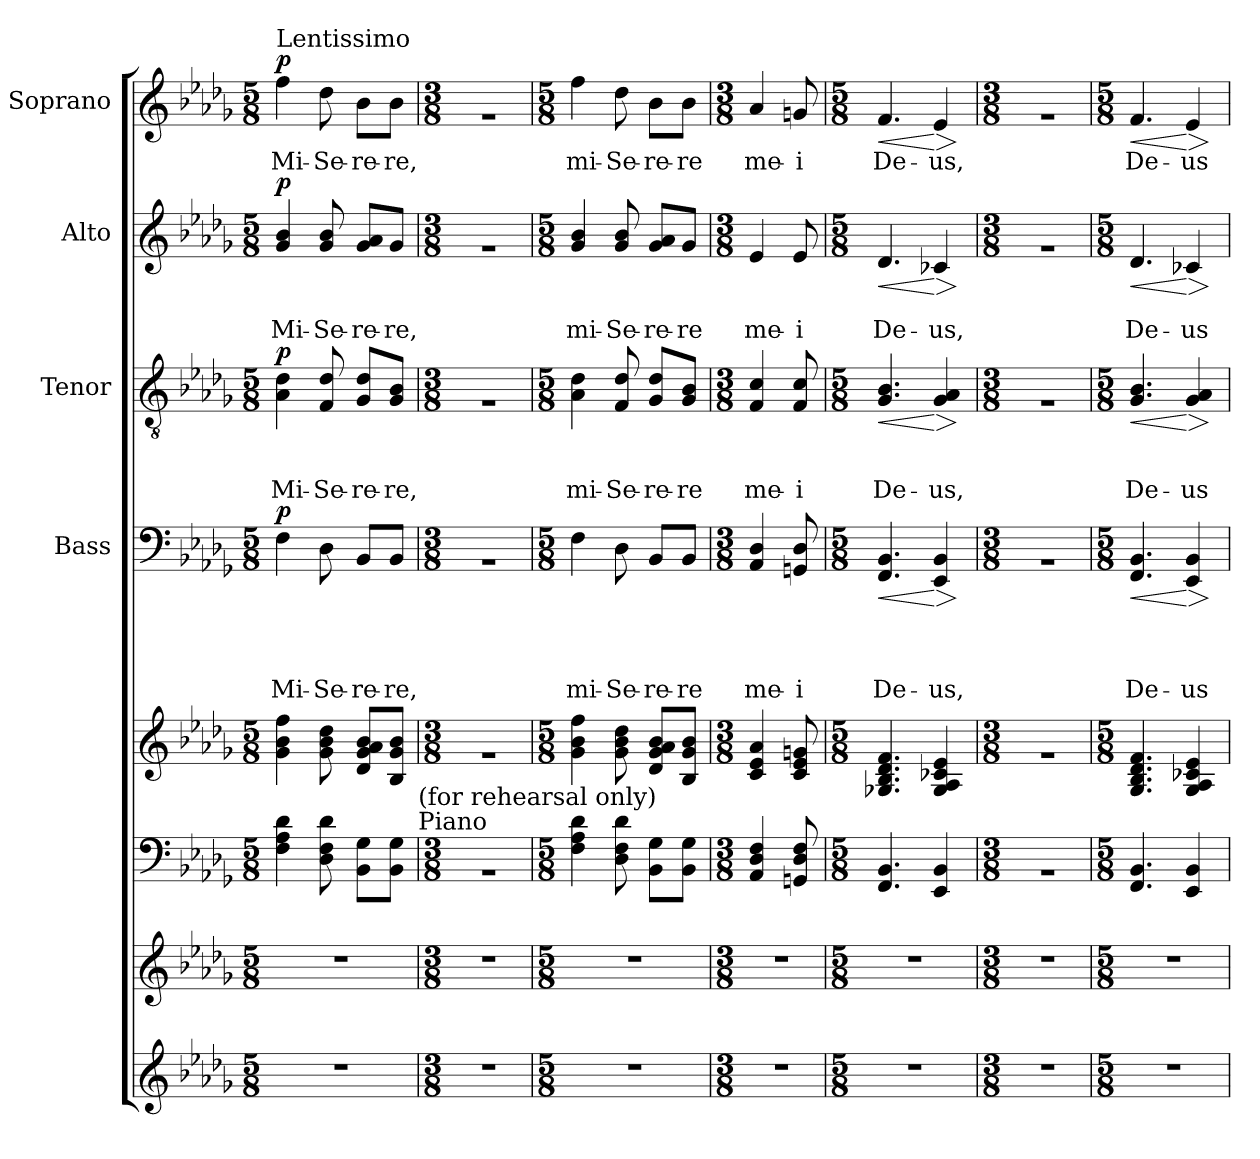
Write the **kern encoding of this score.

**kern	**kern	**kern	**kern	**kern	**text	**text	**text	**text	**dynam	**kern	**text	**text	**text	**dynam	**kern	**text	**text	**dynam	**kern	**text	**dynam
*part8	*part7	*part6	*part5	*part4	*part4	*part4	*part4	*part4	*part4	*part3	*part3	*part3	*part3	*part3	*part2	*part2	*part2	*part2	*part1	*part1	*part1
*staff8	*staff7	*staff6	*staff5	*staff4	*staff4	*staff4	*staff4	*staff4	*staff4	*staff3	*staff3	*staff3	*staff3	*staff3	*staff2	*staff2	*staff2	*staff2	*staff1	*staff1	*staff1
*	*	*	*	*I"Bass	*	*	*	*	*	*I"Tenor	*	*	*	*	*I"Alto	*	*	*	*I"Soprano	*	*
*clefG2	*clefG2	*clefF4	*clefG2	*clefF4	*	*	*	*	*	*clefGv2	*	*	*	*	*clefG2	*	*	*	*clefG2	*	*
*k[b-e-a-d-g-]	*k[b-e-a-d-g-]	*k[b-e-a-d-g-]	*k[b-e-a-d-g-]	*k[b-e-a-d-g-]	*	*	*	*	*	*k[b-e-a-d-g-]	*	*	*	*	*k[b-e-a-d-g-]	*	*	*	*k[b-e-a-d-g-]	*	*
*D-:	*D-:	*D-:	*D-:	*D-:	*	*	*	*	*	*D-:	*	*	*	*	*D-:	*	*	*	*D-:	*	*
*M5/8	*M5/8	*M5/8	*M5/8	*M5/8	*	*	*	*	*	*M5/8	*	*	*	*	*M5/8	*	*	*	*M5/8	*	*
=1	=1	=1	=1	=1	=1	=1	=1	=1	=1	=1	=1	=1	=1	=1	=1	=1	=1	=1	=1	=1	=1
!	!	!	!	!	!	!	!	!	!	!	!	!	!	!	!	!	!	!	!LO:TX:a:t=Lentissimo	!	!
!	!	!	!	!	!	!	!	!LO:LY:b	!LO:DY:a	!	!	!	!LO:LY:b	!LO:DY:a	!	!	!LO:LY:b	!LO:DY:a	!	!LO:LY:b	!LO:DY:a
8%5r	8%5r	4F\ 4A-\ 4d-\	4g-\ 4b-\ 4ff\	4F\	.	.	.	Mi-	p	4A-\ 4d-\	.	.	Mi-	p	4g-/ 4b-/	.	Mi-	p	4ff\	Mi-	p
!	!	!	!	!	!	!	!	!LO:LY:b	!	!	!	!	!LO:LY:b	!	!	!	!LO:LY:b	!	!	!LO:LY:b	!
.	.	8D-\ 8F\ 8d-\	8g-\ 8b-\ 8dd-\	8D-\	.	.	.	-Se-	.	8F/ 8d-/	.	.	-Se-	.	8g-/ 8b-/	.	-Se-	.	8dd-\	-Se-	.
!	!	!	!	!	!	!	!	!LO:LY:b	!	!	!	!	!LO:LY:b	!	!	!	!LO:LY:b	!	!	!LO:LY:b	!
.	.	8BB-\ 8G-\L	8d-/ 8g-/ 8a-/ 8b-/L	8BB-/L	.	.	.	-re-	.	8G-/ 8d-/L	.	.	-re-	.	8g-/ 8a-/L	.	-re-	.	8b-\L	-re-	.
!	!	!	!	!	!	!	!	!LO:LY:b	!	!	!	!	!LO:LY:b	!	!	!	!LO:LY:b	!	!	!LO:LY:b	!
.	.	8BB-\ 8G-\J	8B-/ 8g-/ 8b-/J	8BB-/J	.	.	.	-re,	.	8G-/ 8B-/J	.	.	-re,	.	8g-/J	.	-re,	.	8b-\J	-re,	.
!	!	!	!LO:TX:b:t=(for rehearsal only)	!	!	!	!	!	!	!	!	!	!	!	!	!	!	!	!	!	!
!	!	!	!LO:TX:b:t=Piano	!	!	!	!	!	!	!	!	!	!	!	!	!	!	!	!	!	!
=2	=2	=2	=2	=2	=2	=2	=2	=2	=2	=2	=2	=2	=2	=2	=2	=2	=2	=2	=2	=2	=2
*M3/8	*M3/8	*M3/8	*M3/8	*M3/8	*	*	*	*	*	*M3/8	*	*	*	*	*M3/8	*	*	*	*M3/8	*	*
!	!	!LO:N:vis=1	!LO:N:vis=1	!LO:N:vis=1	!	!	!	!	!	!LO:N:vis=1	!	!	!	!	!LO:N:vis=1	!	!	!	!LO:N:vis=1	!	!
4.r	4.r	4.rC	4.ra	4.rC	.	.	.	.	.	4.rA	.	.	.	.	4.ra	.	.	.	4.ra	.	.
=3	=3	=3	=3	=3	=3	=3	=3	=3	=3	=3	=3	=3	=3	=3	=3	=3	=3	=3	=3	=3	=3
*M5/8	*M5/8	*M5/8	*M5/8	*M5/8	*	*	*	*	*	*M5/8	*	*	*	*	*M5/8	*	*	*	*M5/8	*	*
!	!	!	!	!	!	!	!	!LO:LY:b	!	!	!	!	!LO:LY:b	!	!	!	!LO:LY:b	!	!	!LO:LY:b	!
8%5r	8%5r	4F\ 4A-\ 4d-\	4g-\ 4b-\ 4ff\	4F\	.	.	.	mi-	.	4A-\ 4d-\	.	.	mi-	.	4g-/ 4b-/	.	mi-	.	4ff\	mi-	.
!	!	!	!	!	!	!	!	!LO:LY:b	!	!	!	!	!LO:LY:b	!	!	!	!LO:LY:b	!	!	!LO:LY:b	!
.	.	8D-\ 8F\ 8d-\	8g-\ 8b-\ 8dd-\	8D-\	.	.	.	-Se-	.	8F/ 8d-/	.	.	-Se-	.	8g-/ 8b-/	.	-Se-	.	8dd-\	-Se-	.
!	!	!	!	!	!	!	!	!LO:LY:b	!	!	!	!	!LO:LY:b	!	!	!	!LO:LY:b	!	!	!LO:LY:b	!
.	.	8BB-\ 8G-\L	8d-/ 8g-/ 8a-/ 8b-/L	8BB-/L	.	.	.	-re-	.	8G-/ 8d-/L	.	.	-re-	.	8g-/ 8a-/L	.	-re-	.	8b-\L	-re-	.
!	!	!	!	!	!	!	!	!LO:LY:b	!	!	!	!	!LO:LY:b	!	!	!	!LO:LY:b	!	!	!LO:LY:b	!
.	.	8BB-\ 8G-\J	8B-/ 8g-/ 8b-/J	8BB-/J	.	.	.	-re	.	8G-/ 8B-/J	.	.	-re	.	8g-/J	.	-re	.	8b-\J	-re	.
=4	=4	=4	=4	=4	=4	=4	=4	=4	=4	=4	=4	=4	=4	=4	=4	=4	=4	=4	=4	=4	=4
*M3/8	*M3/8	*M3/8	*M3/8	*M3/8	*	*	*	*	*	*M3/8	*	*	*	*	*M3/8	*	*	*	*M3/8	*	*
!	!	!	!	!	!	!	!	!LO:LY:b	!	!	!	!	!LO:LY:b	!	!	!	!LO:LY:b	!	!	!LO:LY:b	!
4.r	4.r	4AA-/ 4D-/ 4F/	4c/ 4e-/ 4a-/	4AA-/ 4D-/	.	.	.	me-	.	4F/ 4c/	.	.	me-	.	4e-/	.	me-	.	4a-/	me-	.
!	!	!	!	!	!	!	!	!LO:LY:b	!	!	!	!	!LO:LY:b	!	!	!	!LO:LY:b	!	!	!LO:LY:b	!
.	.	8GGn/ 8D-/ 8F/	8c/ 8e-/ 8gn/	8GGn/ 8D-/	.	.	.	-i	.	8F/ 8c/	.	.	-i	.	8e-/	.	-i	.	8gn/	-i	.
=5	=5	=5	=5	=5	=5	=5	=5	=5	=5	=5	=5	=5	=5	=5	=5	=5	=5	=5	=5	=5	=5
*M5/8	*M5/8	*M5/8	*M5/8	*M5/8	*	*	*	*	*	*M5/8	*	*	*	*	*M5/8	*	*	*	*M5/8	*	*
!	!	!	!	!	!	!	!	!LO:LY:b	!LO:HP:b	!	!	!	!LO:LY:b	!LO:HP:b	!	!	!LO:LY:b	!LO:HP:b	!	!LO:LY:b	!LO:HP:b
8%5r	8%5r	4.FF/ 4.BB-/	4.G-X/ 4.B-/ 4.d-/ 4.f/	4.FF/ 4.BB-/	.	.	.	De-	<	4.G-/ 4.B-/	.	.	De-	<	4.d-/	.	De-	<	4.f/	De-	<
!	!	!	!	!	!	!	!	!LO:LY:b	!LO:HP:n=1:b	!	!	!	!LO:LY:b	!LO:HP:n=1:b	!	!	!LO:LY:b	!LO:HP:n=1:b	!	!LO:LY:b	!LO:HP:n=1:b
.	.	4EE-/ 4BB-/	4G-/ 4A-/ 4c-X/ 4e-/	4EE-/ 4BB-/	.	.	.	-us,	[ >	4G-/ 4A-/	.	.	-us,	[ >	4c-X/	.	-us,	[ >	4e-/	-us,	[ >
.	.	.	.	.	.	.	.	.	]	.	.	.	.	]	.	.	.	]	.	.	]
=6	=6	=6	=6	=6	=6	=6	=6	=6	=6	=6	=6	=6	=6	=6	=6	=6	=6	=6	=6	=6	=6
*M3/8	*M3/8	*M3/8	*M3/8	*M3/8	*	*	*	*	*	*M3/8	*	*	*	*	*M3/8	*	*	*	*M3/8	*	*
!	!	!LO:N:vis=1	!LO:N:vis=1	!LO:N:vis=1	!	!	!	!	!	!LO:N:vis=1	!	!	!	!	!LO:N:vis=1	!	!	!	!LO:N:vis=1	!	!
4.r	4.r	4.rC	4.ra	4.rC	.	.	.	.	.	4.rA	.	.	.	.	4.ra	.	.	.	4.ra	.	.
!!LO:LB:g=z
=7	=7	=7	=7	=7	=7	=7	=7	=7	=7	=7	=7	=7	=7	=7	=7	=7	=7	=7	=7	=7	=7
*M5/8	*M5/8	*M5/8	*M5/8	*M5/8	*	*	*	*	*	*M5/8	*	*	*	*	*M5/8	*	*	*	*M5/8	*	*
!	!	!	!	!	!	!	!	!LO:LY:b	!LO:HP:b	!	!	!	!LO:LY:b	!LO:HP:b	!	!	!LO:LY:b	!LO:HP:b	!	!LO:LY:b	!LO:HP:b
8%5r	8%5r	4.FF/ 4.BB-/	4.G-/ 4.B-/ 4.d-/ 4.f/	4.FF/ 4.BB-/	.	.	.	De-	<	4.G-/ 4.B-/	.	.	De-	<	4.d-/	.	De-	<	4.f/	De-	<
!	!	!	!	!	!	!	!	!LO:LY:b	!LO:HP:n=1:b	!	!	!	!LO:LY:b	!LO:HP:n=1:b	!	!	!LO:LY:b	!LO:HP:n=1:b	!	!LO:LY:b	!LO:HP:n=1:b
.	.	4EE-/ 4BB-/	4G-/ 4A-/ 4c-X/ 4e-/	4EE-/ 4BB-/	.	.	.	-us	[ >	4G-/ 4A-/	.	.	-us	[ >	4c-X/	.	-us	[ >	4e-/	-us	[ >
.	.	.	.	.	.	.	.	.	]	.	.	.	.	]	.	.	.	]	.	.	]
=	=	=	=	=	=	=	=	=	=	=	=	=	=	=	=	=	=	=	=	=	=
*-	*-	*-	*-	*-	*-	*-	*-	*-	*-	*-	*-	*-	*-	*-	*-	*-	*-	*-	*-	*-	*-
